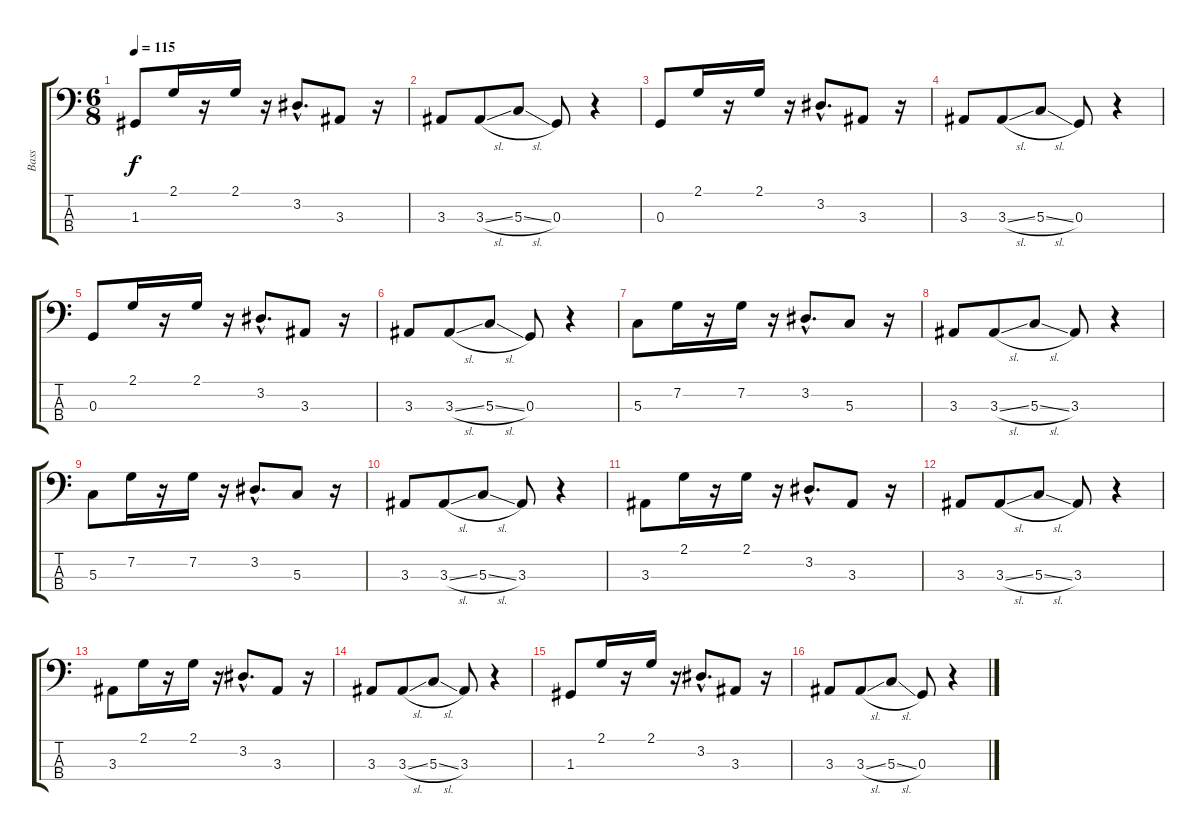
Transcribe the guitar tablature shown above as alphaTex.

\track ("Bass" "Bass") {instrument electricbassfinger}
\staff {score tabs}
\tuning (F2 C2 G1 C1) {hide}
\ts (6 8)
\tempo 115
\clef f4
\ks c
1.3.8{dy f} 2.1.16 r.16 2.1.16 r.16 3.2{hac}.8{d} 3.3.8 r.16 |
3.3.8 3.3{sl}.8 5.3{sl}.8 0.3.8 r.4 |
0.3.8 2.1.16 r.16 2.1.16 r.16 3.2{hac}.8{d} 3.3.8 r.16 |
3.3.8 3.3{sl}.8 5.3{sl}.8 0.3.8 r.4 |
0.3.8 2.1.16 r.16 2.1.16 r.16 3.2{hac}.8{d} 3.3.8 r.16 |
3.3.8 3.3{sl}.8 5.3{sl}.8 0.3.8 r.4 |
5.3.8 7.2.16 r.16 7.2.16 r.16 3.2{hac}.8{d} 5.3.8 r.16 |
3.3.8 3.3{sl}.8 5.3{sl}.8 3.3.8 r.4 |
5.3.8 7.2.16 r.16 7.2.16 r.16 3.2{hac}.8{d} 5.3.8 r.16 |
3.3.8 3.3{sl}.8 5.3{sl}.8 3.3.8 r.4 |
3.3.8 2.1.16 r.16 2.1.16 r.16 3.2{hac}.8{d} 3.3.8 r.16 |
3.3.8 3.3{sl}.8 5.3{sl}.8 3.3.8 r.4 |
3.3.8 2.1.16 r.16 2.1.16 r.16 3.2{hac}.8{d} 3.3.8 r.16 |
3.3.8 3.3{sl}.8 5.3{sl}.8 3.3.8 r.4 |
1.3.8 2.1.16 r.16 2.1.16 r.16 3.2{hac}.8{d} 3.3.8 r.16 |
3.3.8 3.3{sl}.8 5.3{sl}.8 0.3.8 r.4
